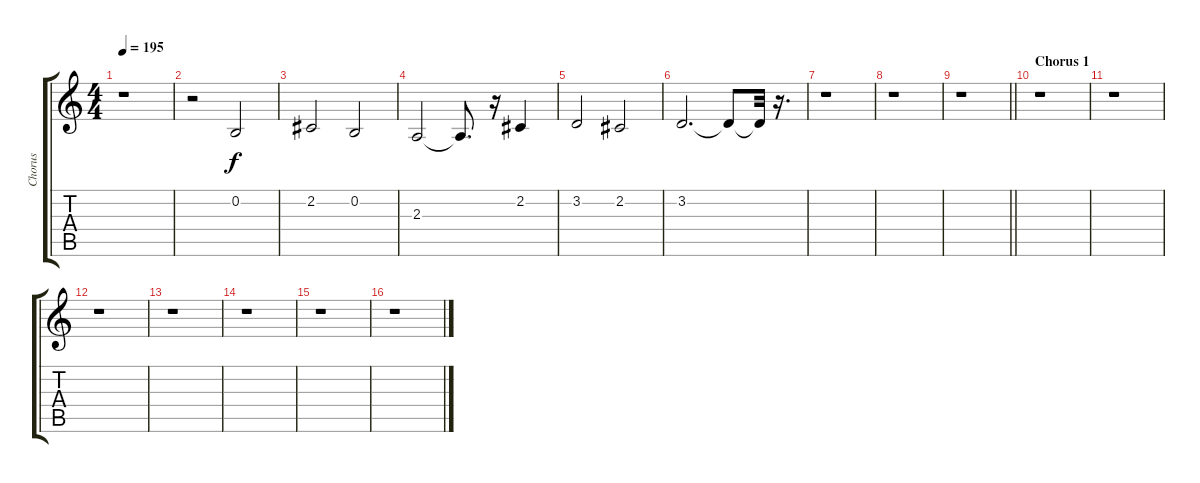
\track ("Chorus" "Chorus") {instrument flute}
\staff {score tabs}
\tuning (E4 B3 G3 D3 A2 E2) {hide}
\ts (4 4)
\tempo 195
\clef g2
\ks c
r.1{dy f} |
r.2 0.2.2 |
2.2.2 0.2.2 |
2.3.2 2.3{t}.8{d} r.16 2.2.4 |
3.2.2 2.2.2 |
3.2.2{d} 3.2{t}.8 3.2{t}.32 r.16{d} |
r.1 |
r.1 |
\barLineRight lightlight
r.1 |
\section ("" "Chorus 1")
r.1 |
r.1 |
r.1 |
r.1 |
r.1 |
r.1 |
r.1
